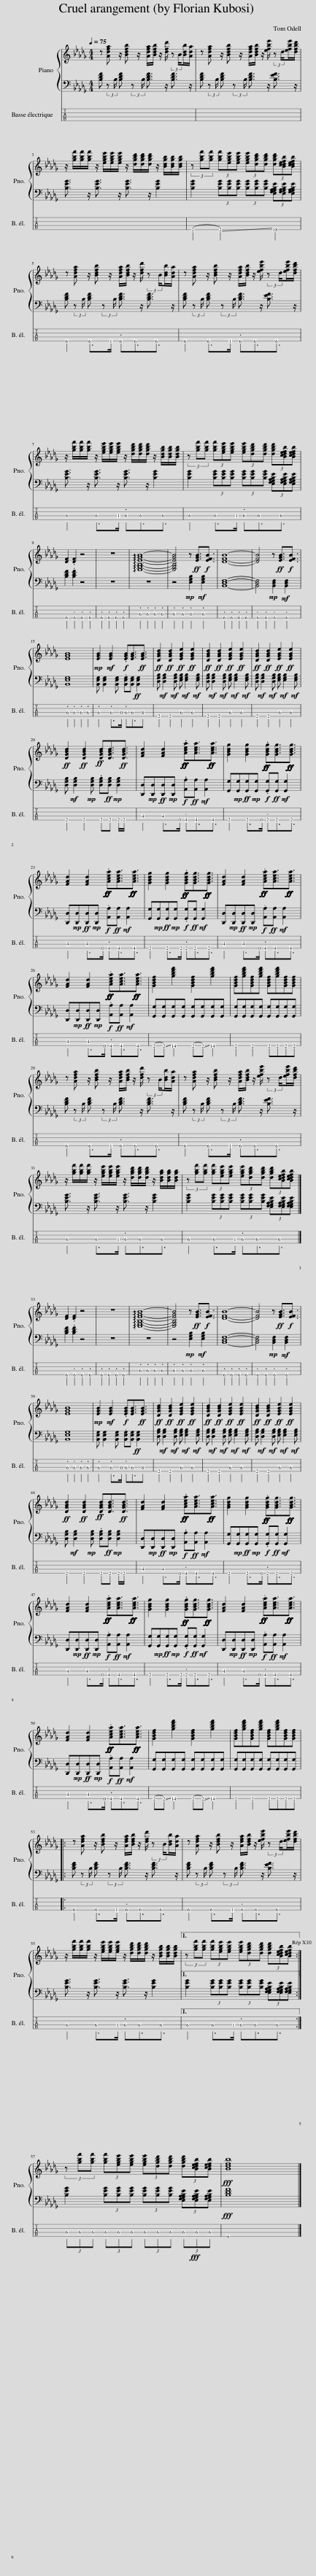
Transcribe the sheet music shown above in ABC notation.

X:1
%%score { 1 | 2 } 3
L:1/8
Q:1/4=75
M:4/4
I:linebreak $
K:Db
V:1 treble
V:2 bass
V:3 tab transpose=-12 stafflines=4 strings=E2,A2,D3,G3
V:1
 z [Adfa] z/ [Bdfb] z/ [Adfa]/[Bdfb]/ z/ [dfd']/ (3:2:2z B/[Bdb]/[Ada]/ | z [Adfa] z/ [Bdfb] z/ [Adfa]/[Bdfb]/ z/ [efbe']/ (3:2:2z d/[efbe']/[dfbd']/ |$ z/ [gbf']/[gbf']/[gbf']/ z/ [egbe']/[egbe']/[egbe']/ z/ [dgbd']/[dgbd']/[dgbd']/ z/ [Bdgb]/[Bdgb]/[Bdgb]/ | (3z [gbf'][gbf'] (3[gbf'][egbe'][egbe'] (3[egbe'][dgbd'][dgbd'] (3[dgbd'][Bcdefb][Bcdefb] |$ z [Adfa] z/ [Bdfb] z/ [Adfa]/[Bdfb]/ z/ [dfd']/ (3:2:2z B/[Bdb]/[Ada]/ | %5
 z [Adfa] z/ [Bdfb] z/ [Adfa]/[Bdfb]/ z/ [efbe']/ (3:2:2z d/[efbe']/[dfbd']/ |$ z/ [gbf']/[gbf']/[gbf']/ z/ [egbe']/[egbe']/[egbe']/ z/ [dgbd']/[dgbd']/[dgbd']/ z/ [Bdgb]/[Bdgb]/[Bdgb]/ | (3z [gbf'][gbf'] (3[gbf'][egbe'][egbe'] (3[egbe'][dgbd'][dgbd'] (3[dgbd'][Bcdefb][Bcdefb] |$ [DF]2 .[DF]2 z4 | z8 | %10
 !arpeggio![E,G,B,EGB]8- | [E,G,B,EGB]4 z!ff! [EGB]3/2!f![EFB]3/2 | [DFB]8- | [DFB]4 z!ff! [EGB]3/2!f![EFB]3/2 |$ [EGB]8 | %15
!mp! [EGB]2!mf! [EGB]2!f! .[EGB][EGB]3/2!ff![EGB]3/2 |!ff! [DGBd]2!ff! [DGBd]2!ff! [EGBe]2!ff! [EGBe]2 |!ff! [DGBd]2!ff! [DGBd]2!ff! [EGBe]2!ff! [EGBe]2 |!ff! [DGBd]2!ff! [DGBd]2!ff! [EGBe]2!ff! [EGBe]2 |$!ff! [DGBd]2!ff! [DGBd]2!ff! .[DGBd][DGBd]3/2!ff![DGBd]3/2 | %20
 [FAd]2 [FAd]2!ff!!ff!!ff!!ff! .[Acea][Acea]3/2!ff!!ff!!ff!!ff![Acea]3/2 | [GBdg]2 [GBdg]2!ff!!ff!!ff!!ff! .[GBdg][GBdg]3/2!ff!!ff!!ff!!ff![GBdg]3/2 |$ [FAd]2 [FAd]2!ff!!ff!!ff!!ff! .[Acea][Acea]3/2!ff!!ff!!ff!!ff![Acea]3/2 | [GBdg]2 [GBdg]2!ff!!ff!!ff!!ff! .[GBdg][GBdg]3/2!ff!!ff!!ff!!ff![GBdg]3/2 | [FAd]2 [FAd]2!ff!!ff!!ff!!ff! .[Acea][Acea]3/2!ff!!ff!!ff!!ff![Acea]3/2 |$ %25
 [FAd]2 [FAd]2!ff!!ff!!ff!!ff! .[Acea][Acea]3/2!ff!!ff!!ff!!ff![Acea]3/2 | [GBdf]2 [gbd'f']2 [GBdf]2 [gbd'f']2 | [GBdf][gbd'f'][GBdf][gbd'f'] [GBdf][gbd'f'][GBdf][GBdf] |$ z [Adfa] z/ [Bdfb] z/ [Adfa]/[Bdfb]/ z/ [dfd']/ (3:2:2z B/[Bdb]/[Ada]/ | z [Adfa] z/ [Bdfb] z/ [Adfa]/[Bdfb]/ z/ [efbe']/ (3:2:2z d/[efbe']/[dfbd']/ |$ %30
 z/ [gbf']/[gbf']/[gbf']/ z/ [egbe']/[egbe']/[egbe']/ z/ [dgbd']/[dgbd']/[dgbd']/ z/ [Bdgb]/[Bdgb]/[Bdgb]/ | (3z [gbf'][gbf'] (3[gbf'][egbe'][egbe'] (3[egbe'][dgbd'][dgbd'] (3[dgbd'][Bcdefb][Bcdefb] |]$ [DF]2 .[DF]2 z4 | z8 | !arpeggio![E,G,B,EGB]8- | %35
 [E,G,B,EGB]4 z!ff! [EGB]3/2!f![EFB]3/2 | [DFB]8- | [DFB]4 z!ff! [EGB]3/2!f![EFB]3/2 |$ [EGB]8 |!mp! [EGB]2!mf! [EGB]2!f! .[EGB][EGB]3/2!ff![EGB]3/2 | %40
!ff! [DGBd]2!ff! [DGBd]2!ff! [EGBe]2!ff! [EGBe]2 |!ff! [DGBd]2!ff! [DGBd]2!ff! [EGBe]2!ff! [EGBe]2 |!ff! [DGBd]2!ff! [DGBd]2!ff! [EGBe]2!ff! [EGBe]2 |$!ff! [DGBd]2!ff! [DGBd]2!ff! .[DGBd][DGBd]3/2!ff![DGBd]3/2 | [FAd]2 [FAd]2!ff!!ff!!ff!!ff! .[Acea][Acea]3/2!ff!!ff!!ff!!ff![Acea]3/2 | %45
 [GBdg]2 [GBdg]2!ff!!ff!!ff!!ff! .[GBdg][GBdg]3/2!ff!!ff!!ff!!ff![GBdg]3/2 |$ [FAd]2 [FAd]2!ff!!ff!!ff!!ff! .[Acea][Acea]3/2!ff!!ff!!ff!!ff![Acea]3/2 | [GBdg]2 [GBdg]2!ff!!ff!!ff!!ff! .[GBdg][GBdg]3/2!ff!!ff!!ff!!ff![GBdg]3/2 | [FAd]2 [FAd]2!ff!!ff!!ff!!ff! .[Acea][Acea]3/2!ff!!ff!!ff!!ff![Acea]3/2 |$ [FAd]2 [FAd]2!ff!!ff!!ff!!ff! .[Acea][Acea]3/2!ff!!ff!!ff!!ff![Acea]3/2 | %50
 [GBdf]2 [gbd'f']2 [GBdf]2 [gbd'f']2 | [GBdf][gbd'f'][GBdf][gbd'f'] [GBdf][gbd'f'][GBdf][GBdf] |:$ z [Adfa] z/ [Bdfb] z/ [Adfa]/[Bdfb]/ z/ [dfd']/ (3:2:2z B/[Bdb]/[Ada]/ | z [Adfa] z/ [Bdfb] z/ [Adfa]/[Bdfb]/ z/ [efbe']/ (3:2:2z d/[efbe']/[dfbd']/ |$ z/ [gbf']/[gbf']/[gbf']/ z/ [egbe']/[egbe']/[egbe']/ z/ [dgbd']/[dgbd']/[dgbd']/ z/ [Bdgb]/[Bdgb]/[Bdgb]/ |1 %55
 (3z [gbf'][gbf'] (3[gbf'][egbe'][egbe'] (3[egbe'][dgbd'][dgbd'] (3[dgbd'][Bcdefb][Bcdefb] :|$ (3z [gbf'][gbf'] (3[gbf'][egbe'][egbe'] (3[egbe'][dgbd'][dgbd'] (3[dgbd'][Bcdefb][Bcdefb] |!fff! [Bdfb]8 |] %58
V:2
 [B,DF] (3:2:2z B,/ [B,DF] (3:2:2z B,/ [B,DF]3/2 z/ [B,DF]3/2 z/ | [B,DF] (3:2:2z B,/ [B,DF] (3:2:2z B,/ [B,DF]3/2 z/ [B,EF]3/2 z/ |$ [B,EG]3/2 z/ [B,EG]3/2 z/ [B,EG]3/2 z/ [B,EG]2 | [B,EG]2 (3[B,EG][B,EG][B,EG] (3[B,EG][B,EG][B,EG] (3[E,F,G,A,B,E][E,F,G,A,B,E][E,F,G,A,B,E] |$ [B,DF] (3:2:2z B,/ [B,DF] (3:2:2z B,/ [B,DF]3/2 z/ [B,DF]3/2 z/ | %5
 [B,DF] (3:2:2z B,/ [B,DF] (3:2:2z B,/ [B,DF]3/2 z/ [B,EF]3/2 z/ |$ [B,EG]3/2 z/ [B,EG]3/2 z/ [B,EG]3/2 z/ [B,EG]2 | [B,EG]2 (3[B,EG][B,EG][B,EG] (3[B,EG][B,EG][B,EG] (3[E,F,G,A,B,E][E,F,G,A,B,E][E,F,G,A,B,E] |$ [B,DF]2 .[B,DF]2 z4 | z8 | %10
 z8 | z4!mp! [E,G,B,]2!mf! [E,G,B,]2 | [B,,D,F,]8- | [B,,D,F,]4!mp! [B,,D,F,]2!mf! [B,,D,F,]2 |$ [B,,E,G,]8 | %15
 [B,,E,G,] [B,,E,G,]2 [B,,E,G,] .[B,,E,G,][B,,E,G,]!ff! [B,,E,G,]2 | [D,G,B,]!mf! [D,G,B,]2!mf! [D,G,B,] [E,G,B,]!mf! [E,G,B,]2!mf! [E,G,B,] | [D,G,B,]!mf! [D,G,B,]2!mf! [D,G,B,] [E,G,B,]!mf! [E,G,B,]2!mf! [E,G,B,] | [D,G,B,]!mf! [D,G,B,]2!mf! [D,G,B,] [E,G,B,]!mf! [E,G,B,]2!mf! [E,G,B,] |$ [D,G,B,]!mf! [D,G,B,]2!mp! [D,G,B,] .[D,G,B,]!ff![D,G,B,]!mp! [D,G,B,]2 | %20
 [D,,D,]!mp![D,,D,]!ff![D,,D,]!mp![D,,D,]!f! .[A,,A,]!ff![A,,A,]!mf! [A,,A,]2 | [G,,G,]!mp![G,,G,]!ff![G,,G,]!mp![G,,G,]!f! .[G,,G,]!ff![G,,G,]!mf! [G,,G,]2 |$ [D,,D,]!mp![D,,D,]!ff![D,,D,]!mp![D,,D,]!f! .[A,,A,]!ff![A,,A,]!mf! [A,,A,]2 | [G,,G,]!mp![G,,G,]!ff![G,,G,]!mp![G,,G,]!f! .[G,,G,]!ff![G,,G,]!mf! [G,,G,]2 | [D,,D,]!mp![D,,D,]!ff![D,,D,]!mp![D,,D,]!f! .[A,,A,]!ff![A,,A,]!mf! [A,,A,]2 |$ %25
 [D,,D,]!mp![D,,D,]!ff![D,,D,]!mp![D,,D,]!f! .[A,,A,]!ff![A,,A,]!mf! [A,,A,]2 | [G,,G,][G,,G,][G,,G,][G,,G,] [G,,G,][G,,G,][G,,G,][G,,G,] | [G,,G,][G,,G,][G,,G,][G,,G,] [G,,G,][G,,G,][G,,G,][G,,G,] |$ [B,DF] (3:2:2z B,/ [B,DF] (3:2:2z B,/ [B,DF]3/2 z/ [B,DF]3/2 z/ | [B,DF] (3:2:2z B,/ [B,DF] (3:2:2z B,/ [B,DF]3/2 z/ [B,EF]3/2 z/ |$ %30
 [B,EG]3/2 z/ [B,EG]3/2 z/ [B,EG]3/2 z/ [B,EG]2 | [B,EG]2 (3[B,EG][B,EG][B,EG] (3[B,EG][B,EG][B,EG] (3[E,F,G,A,B,E][E,F,G,A,B,E][E,F,G,A,B,E] |]$ [B,DF]2 .[B,DF]2 z4 | z8 | z8 | %35
 z4!mp! [E,G,B,]2!mf! [E,G,B,]2 | [B,,D,F,]8- | [B,,D,F,]4!mp! [B,,D,F,]2!mf! [B,,D,F,]2 |$ [B,,E,G,]8 | [B,,E,G,] [B,,E,G,]2 [B,,E,G,] .[B,,E,G,][B,,E,G,]!ff! [B,,E,G,]2 | %40
 [D,G,B,]!mf! [D,G,B,]2!mf! [D,G,B,] [E,G,B,]!mf! [E,G,B,]2!mf! [E,G,B,] | [D,G,B,]!mf! [D,G,B,]2!mf! [D,G,B,] [E,G,B,]!mf! [E,G,B,]2!mf! [E,G,B,] | [D,G,B,]!mf! [D,G,B,]2!mf! [D,G,B,] [E,G,B,]!mf! [E,G,B,]2!mf! [E,G,B,] |$ [D,G,B,]!mf! [D,G,B,]2!mp! [D,G,B,] .[D,G,B,]!ff![D,G,B,]!mp! [D,G,B,]2 | [D,,D,]!mp![D,,D,]!ff![D,,D,]!mp![D,,D,]!f! .[A,,A,]!ff![A,,A,]!mf! [A,,A,]2 | %45
 [G,,G,]!mp![G,,G,]!ff![G,,G,]!mp![G,,G,]!f! .[G,,G,]!ff![G,,G,]!mf! [G,,G,]2 |$ [D,,D,]!mp![D,,D,]!ff![D,,D,]!mp![D,,D,]!f! .[A,,A,]!ff![A,,A,]!mf! [A,,A,]2 | [G,,G,]!mp![G,,G,]!ff![G,,G,]!mp![G,,G,]!f! .[G,,G,]!ff![G,,G,]!mf! [G,,G,]2 | [D,,D,]!mp![D,,D,]!ff![D,,D,]!mp![D,,D,]!f! .[A,,A,]!ff![A,,A,]!mf! [A,,A,]2 |$ [D,,D,]!mp![D,,D,]!ff![D,,D,]!mp![D,,D,]!f! .[A,,A,]!ff![A,,A,]!mf! [A,,A,]2 | %50
 [G,,G,][G,,G,][G,,G,][G,,G,] [G,,G,][G,,G,][G,,G,][G,,G,] | [G,,G,][G,,G,][G,,G,][G,,G,] [G,,G,][G,,G,][G,,G,][G,,G,] |:$ [B,DF] (3:2:2z B,/ [B,DF] (3:2:2z B,/ [B,DF]3/2 z/ [B,DF]3/2 z/ | [B,DF] (3:2:2z B,/ [B,DF] (3:2:2z B,/ [B,DF]3/2 z/ [B,EF]3/2 z/ |$ [B,EG]3/2 z/ [B,EG]3/2 z/ [B,EG]3/2 z/ [B,EG]2 |1 %55
 [B,EG]2 (3[B,EG][B,EG][B,EG] (3[B,EG][B,EG][B,EG] (3[E,F,G,A,B,E][E,F,G,A,B,E][E,F,G,A,B,E] :|$ [B,EG]2 (3[B,EG][B,EG][B,EG] (3[B,EG][B,EG][B,EG] (3[E,F,G,A,B,E][E,F,G,A,B,E][E,F,G,A,B,E] |!fff! [B,DF]8 |] %58
V:3
 x8 | x8 |$ x8 | !4!^F,,,2- !-(!!4!G,,,2 x2 !-)!!4!^A,,2 |$ !4!B,,,2 !4!B,,,>!4!F,,, .!4!B,,,!4!B,,,3/2!4!B,,,3/2 | %5
 !4!B,,,2 !4!B,,,>!4!F,,, .!4!B,,,!4!B,,,3/2!4!B,,,3/2 |$ !3!E,,2 !3!^D,,>!3!B,,, .!3!D,,!3!D,,3/2!3!D,,3/2 | !3!E,,2 !3!^D,,>!3!B,,, .!3!D,,!3!D,,3/2!3!D,,3/2 |$ !4!^A,,,2 .!4!B,,,2 .!4!B,,,2 .!4!A,,,2 | .!4!B,,,2 .!4!B,,,2 .!4!B,,,2 .!4!^A,,,2 | %10
 .!3!E,,2 .!3!E,,2 .!3!E,,2 .!3!E,,2 | .!3!E,,2 .!3!E,,2 .!3!E,,2 .!3!E,,2 | .!4!^A,,,2 .!4!B,,,2 .!4!B,,,2 .!4!A,,,2 | .!4!B,,,2 .!4!B,,,2 .!4!B,,,2 .!4!^A,,,2 |$ .!3!E,,2 .!3!E,,2 .!3!E,,2 .!3!E,,2 | %15
 .!3!E,,2 .!3!E,,>!3!=A,,, .!3!E,,!3!^D,,3/2!3!F,, x/ | !4!G,,,2 !4!^F,,,2 !3!^D,,2 !3!D,,2 | !4!G,,,2 !4!^F,,,2 !3!^D,,2 !3!D,,2 | !4!G,,,2 !4!^F,,,2 !3!^D,,2 !3!D,,2 |$ !4!G,,,2 !4!G,,,2 !4!G,,,!4!^F,,, !4!G,,,/!4!F,,,/ x | %20
 !3!D,,2 !3!^C,,>!4!=E,,, .!4!^G,,,!4!G,,,3/2!4!G,,,3/2 | !4!G,,,2 !4!G,,,>!4!=E,,, .!4!G,,,!4!G,,,3/2!4!G,,,3/2 |$ !3!D,,2 !3!^C,,>!4!=E,,, .!4!^G,,,!4!G,,,3/2!4!G,,,3/2 | !4!G,,,2 !4!G,,,>!4!^F,,, .!4!G,,,!4!G,,,3/2!4!G,,,3/2 | !3!D,,2 !3!^C,,>!4!=E,,, .!4!^G,,,!4!G,,,3/2!4!G,,,3/2 |$ %25
 !3!D,,2 !3!^C,,>!4!=E,,, .!4!^G,,,!4!G,,,3/2!4!G,,,3/2 | !4!^F,,,-!-(!!4!G,,, !-)!!4!^F,,2 !4!F,,,-!-(!!4!G,,, !-)!!4!F,,2 | !4!^F,,,2 !4!F,,,2 !4!F,,,!4!F,,,!4!F,,,!4!F,,, |$ !4!B,,,2 !4!B,,,>!4!F,,, .!4!B,,,!4!B,,,3/2!4!B,,,3/2 | !4!B,,,2 !4!B,,,>!4!F,,, .!4!B,,,!4!B,,,3/2!4!B,,,3/2 |$ %30
 !3!E,,2 !3!^D,,>!3!B,,, .!3!D,,!3!D,,3/2!3!D,,3/2 | !3!E,,2 !3!^D,,>!3!B,,, .!3!D,,!3!D,,3/2!3!D,,3/2 |]$ !4!^A,,,2 .!4!B,,,2 .!4!B,,,2 .!4!A,,,2 | .!4!B,,,2 .!4!B,,,2 .!4!B,,,2 .!4!^A,,,2 | .!3!E,,2 .!3!E,,2 .!3!E,,2 .!3!E,,2 | %35
 .!3!E,,2 .!3!E,,2 .!3!E,,2 .!3!E,,2 | .!4!^A,,,2 .!4!B,,,2 .!4!B,,,2 .!4!A,,,2 | .!4!B,,,2 .!4!B,,,2 .!4!B,,,2 .!4!^A,,,2 |$ .!3!E,,2 .!3!E,,2 .!3!E,,2 .!3!E,,2 | .!3!E,,2 .!3!E,,>!3!=A,,, .!3!E,,!3!^D,,3/2!3!F,, x/ | %40
 !4!G,,,2 !4!^F,,,2 !3!^D,,2 !3!D,,2 | !4!G,,,2 !4!^F,,,2 !3!^D,,2 !3!D,,2 | !4!G,,,2 !4!^F,,,2 !3!^D,,2 !3!D,,2 |$ !4!G,,,2 !4!G,,,2 !4!G,,,!4!^F,,, !4!G,,,/!4!F,,,/ x | !3!D,,2 !3!^C,,>!4!=E,,, .!4!^G,,,!4!G,,,3/2!4!G,,,3/2 | %45
 !4!G,,,2 !4!G,,,>!4!=E,,, .!4!G,,,!4!G,,,3/2!4!G,,,3/2 |$ !3!D,,2 !3!^C,,>!4!=E,,, .!4!^G,,,!4!G,,,3/2!4!G,,,3/2 | !4!G,,,2 !4!G,,,>!4!^F,,, .!4!G,,,!4!G,,,3/2!4!G,,,3/2 | !3!D,,2 !3!^C,,>!4!=E,,, .!4!^G,,,!4!G,,,3/2!4!G,,,3/2 |$ !3!D,,2 !3!^C,,>!4!=E,,, .!4!^G,,,!4!G,,,3/2!4!G,,,3/2 | %50
 !4!^F,,,-!-(!!4!G,,, !-)!!4!^F,,2 !4!F,,,-!-(!!4!G,,, !-)!!4!F,,2 | !4!^F,,,2 !4!F,,,2 !4!F,,,!4!F,,,!4!F,,,!4!F,,, |:$ !4!B,,,2 !4!B,,,>!4!F,,, .!4!B,,,!4!B,,,3/2!4!B,,,3/2 | !4!B,,,2 !4!B,,,>!4!F,,, .!4!B,,,!4!B,,,3/2!4!B,,,3/2 |$ !3!E,,2 !3!^D,,>!3!B,,, .!3!D,,!3!D,,3/2!3!D,,3/2 |1 %55
 !3!E,,2 !3!^D,,>!3!B,,, .!3!D,,!3!D,,3/2!3!D,,3/2 :|$ (3!3!^D,,!3!D,,!3!D,, (3!3!D,,!3!D,,!3!D,, (3!3!D,,!3!D,,!3!D,, (3!3!D,,!fff!!3!D,,!3!D,, | !4!B,,,8 |] %58
